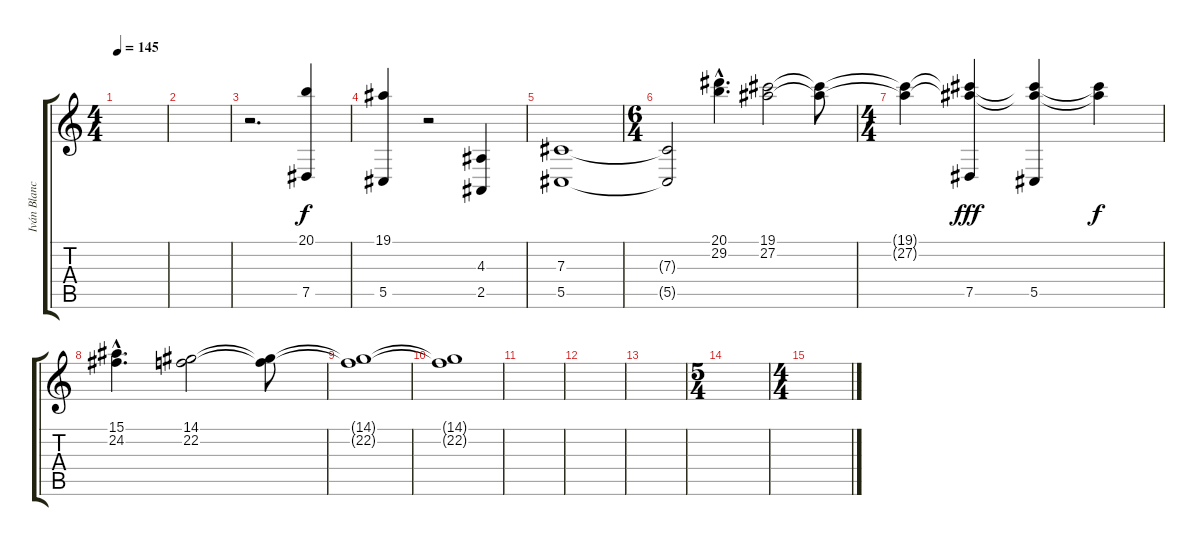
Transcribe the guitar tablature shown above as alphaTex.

\track ("Iván Blanco (I)" "Iván Blanc") {instrument stringensemble1}
\staff {score tabs}
\tuning (Eb4 Bb3 Gb3 Db3 Ab2 Eb2) {hide}
\ts (4 4)
\tempo 145
\clef g2
\ks c
|
|
r.2{d} (20.1 7.5).4 |
(19.1 5.5).4 r.2 (4.3 2.5).4 |
(7.3 5.5).1 |
\ts (6 4)
(7.3{t} 5.5{t}).2{dy f} (20.1{hac} 29.2{hac}).4{d} (19.1 27.2).2 (19.1{t} 27.2{t}).8 |
\ts (4 4)
(19.1{t} 27.2{t}).4 (19.1{t} 27.2{t} 7.5).4{dy fff} (19.1{t} 27.2{t} 5.5).4 (19.1{t} 27.2{t}).4{dy f} |
(15.1{hac} 24.2{hac}).4{d} (14.1 22.2).2 (14.1{t} 22.2{t}).8 |
(14.1{t} 22.2{t}).1 |
(14.1{t} 22.2{t}).1 |
|
|
|
\ts (5 4)
|
\ts (4 4)
